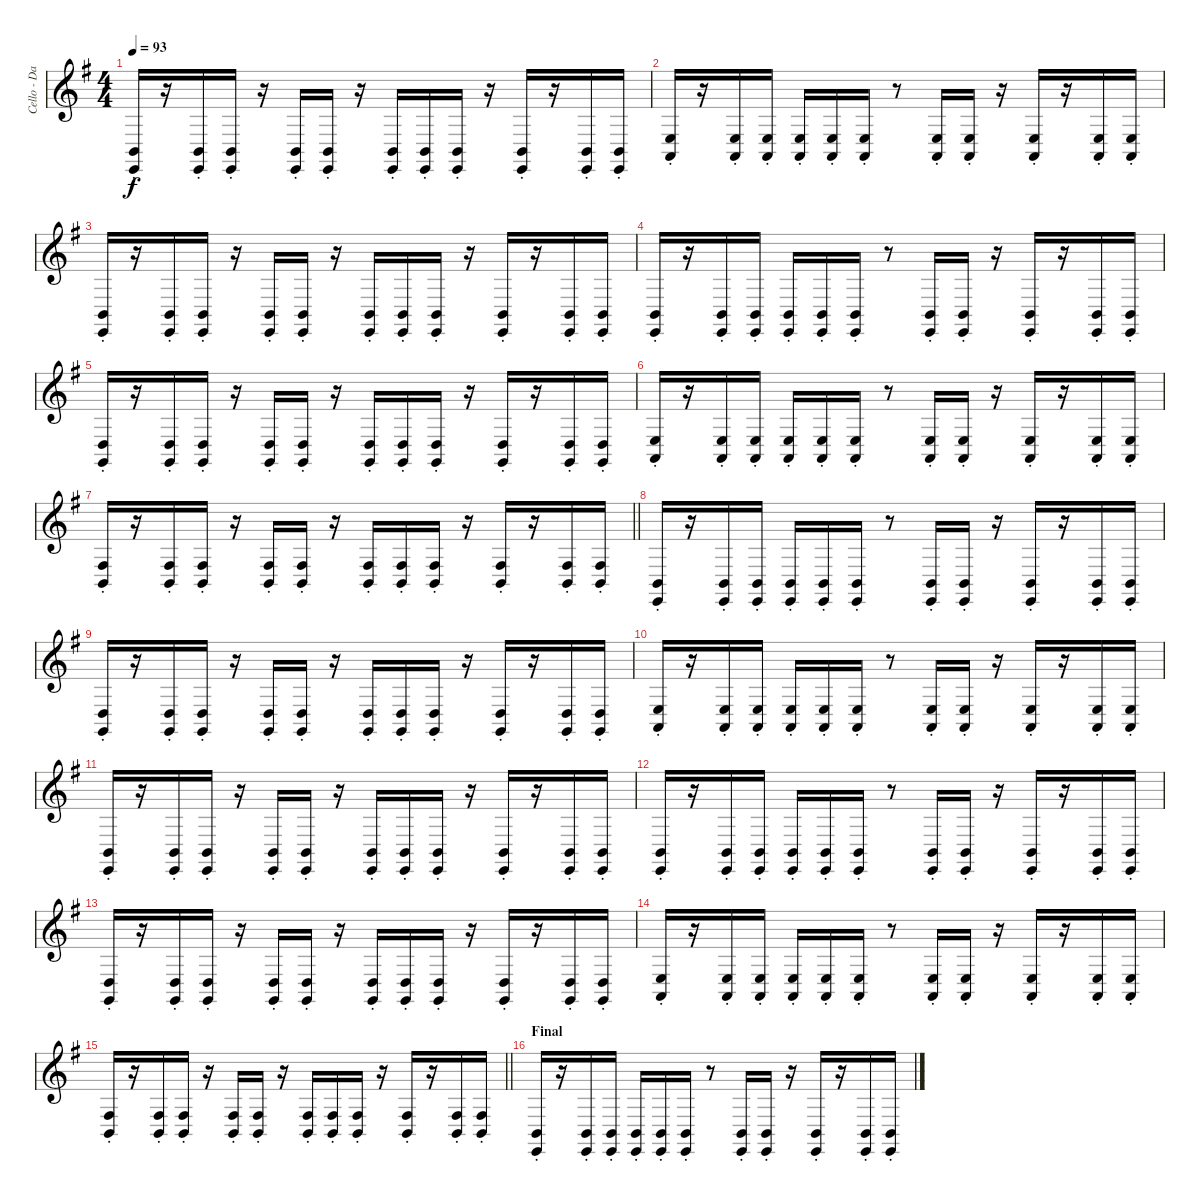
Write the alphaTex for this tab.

\track ("Cello - David Faber" "Cello - Da") {instrument stringensemble1}
\staff {score}
\tuning (A3 D3 G2 C2) {hide}
\ts (4 4)
\tempo 93
\clef g2
\ks eminor
(4.3{st} 4.4{st}).16{dy f} r.16 (4.3{st} 4.4{st}).16 (4.3{st} 4.4{st}).16 r.16 (4.3{st} 4.4{st}).16 (4.3{st} 4.4{st}).16 r.16 (4.3{st} 4.4{st}).16 (4.3{st} 4.4{st}).16 (4.3{st} 4.4{st}).16 r.16 (4.3{st} 4.4{st}).16 r.16 (4.3{st} 4.4{st}).16 (4.3{st} 4.4{st}).16 |
(9.3{st} 9.4{st}).16 r.16 (9.3{st} 9.4{st}).16 (9.3{st} 9.4{st}).16 (9.3{st} 9.4{st}).16 (9.3{st} 9.4{st}).16 (9.3{st} 9.4{st}).16 r.8 (9.3{st} 9.4{st}).16 (9.3{st} 9.4{st}).16 r.16 (9.3{st} 9.4{st}).16 r.16 (9.3{st} 9.4{st}).16 (9.3{st} 9.4{st}).16 |
(4.3{st} 4.4{st}).16 r.16 (4.3{st} 4.4{st}).16 (4.3{st} 4.4{st}).16 r.16 (4.3{st} 4.4{st}).16 (4.3{st} 4.4{st}).16 r.16 (4.3{st} 4.4{st}).16 (4.3{st} 4.4{st}).16 (4.3{st} 4.4{st}).16 r.16 (4.3{st} 4.4{st}).16 r.16 (4.3{st} 4.4{st}).16 (4.3{st} 4.4{st}).16 |
(4.3{st} 4.4{st}).16 r.16 (4.3{st} 4.4{st}).16 (4.3{st} 4.4{st}).16 (4.3{st} 4.4{st}).16 (4.3{st} 4.4{st}).16 (4.3{st} 4.4{st}).16 r.8 (4.3{st} 4.4{st}).16 (4.3{st} 4.4{st}).16 r.16 (4.3{st} 4.4{st}).16 r.16 (4.3{st} 4.4{st}).16 (4.3{st} 4.4{st}).16 |
(7.3{st} 7.4{st}).16 r.16 (7.3{st} 7.4{st}).16 (7.3{st} 7.4{st}).16 r.16 (7.3{st} 7.4{st}).16 (7.3{st} 7.4{st}).16 r.16 (7.3{st} 7.4{st}).16 (7.3{st} 7.4{st}).16 (7.3{st} 7.4{st}).16 r.16 (7.3{st} 7.4{st}).16 r.16 (7.3{st} 7.4{st}).16 (7.3{st} 7.4{st}).16 |
(9.3{st} 9.4{st}).16 r.16 (9.3{st} 9.4{st}).16 (9.3{st} 9.4{st}).16 (9.3{st} 9.4{st}).16 (9.3{st} 9.4{st}).16 (9.3{st} 9.4{st}).16 r.8 (9.3{st} 9.4{st}).16 (9.3{st} 9.4{st}).16 r.16 (9.3{st} 9.4{st}).16 r.16 (9.3{st} 9.4{st}).16 (9.3{st} 9.4{st}).16 |
\barLineRight lightlight
(11.3{st} 11.4{st}).16 r.16 (11.3{st} 11.4{st}).16 (11.3{st} 11.4{st}).16 r.16 (11.3{st} 11.4{st}).16 (11.3{st} 11.4{st}).16 r.16 (11.3{st} 11.4{st}).16 (11.3{st} 11.4{st}).16 (11.3{st} 11.4{st}).16 r.16 (11.3{st} 11.4{st}).16 r.16 (11.3{st} 11.4{st}).16 (11.3{st} 11.4{st}).16 |
(4.3{st} 4.4{st}).16 r.16 (4.3{st} 4.4{st}).16 (4.3{st} 4.4{st}).16 (4.3{st} 4.4{st}).16 (4.3{st} 4.4{st}).16 (4.3{st} 4.4{st}).16 r.8 (4.3{st} 4.4{st}).16 (4.3{st} 4.4{st}).16 r.16 (4.3{st} 4.4{st}).16 r.16 (4.3{st} 4.4{st}).16 (4.3{st} 4.4{st}).16 |
(7.3{st} 7.4{st}).16 r.16 (7.3{st} 7.4{st}).16 (7.3{st} 7.4{st}).16 r.16 (7.3{st} 7.4{st}).16 (7.3{st} 7.4{st}).16 r.16 (7.3{st} 7.4{st}).16 (7.3{st} 7.4{st}).16 (7.3{st} 7.4{st}).16 r.16 (7.3{st} 7.4{st}).16 r.16 (7.3{st} 7.4{st}).16 (7.3{st} 7.4{st}).16 |
(9.3{st} 9.4{st}).16 r.16 (9.3{st} 9.4{st}).16 (9.3{st} 9.4{st}).16 (9.3{st} 9.4{st}).16 (9.3{st} 9.4{st}).16 (9.3{st} 9.4{st}).16 r.8 (9.3{st} 9.4{st}).16 (9.3{st} 9.4{st}).16 r.16 (9.3{st} 9.4{st}).16 r.16 (9.3{st} 9.4{st}).16 (9.3{st} 9.4{st}).16 |
(4.3{st} 4.4{st}).16 r.16 (4.3{st} 4.4{st}).16 (4.3{st} 4.4{st}).16 r.16 (4.3{st} 4.4{st}).16 (4.3{st} 4.4{st}).16 r.16 (4.3{st} 4.4{st}).16 (4.3{st} 4.4{st}).16 (4.3{st} 4.4{st}).16 r.16 (4.3{st} 4.4{st}).16 r.16 (4.3{st} 4.4{st}).16 (4.3{st} 4.4{st}).16 |
(4.3{st} 4.4{st}).16 r.16 (4.3{st} 4.4{st}).16 (4.3{st} 4.4{st}).16 (4.3{st} 4.4{st}).16 (4.3{st} 4.4{st}).16 (4.3{st} 4.4{st}).16 r.8 (4.3{st} 4.4{st}).16 (4.3{st} 4.4{st}).16 r.16 (4.3{st} 4.4{st}).16 r.16 (4.3{st} 4.4{st}).16 (4.3{st} 4.4{st}).16 |
(7.3{st} 7.4{st}).16 r.16 (7.3{st} 7.4{st}).16 (7.3{st} 7.4{st}).16 r.16 (7.3{st} 7.4{st}).16 (7.3{st} 7.4{st}).16 r.16 (7.3{st} 7.4{st}).16 (7.3{st} 7.4{st}).16 (7.3{st} 7.4{st}).16 r.16 (7.3{st} 7.4{st}).16 r.16 (7.3{st} 7.4{st}).16 (7.3{st} 7.4{st}).16 |
(9.3{st} 9.4{st}).16 r.16 (9.3{st} 9.4{st}).16 (9.3{st} 9.4{st}).16 (9.3{st} 9.4{st}).16 (9.3{st} 9.4{st}).16 (9.3{st} 9.4{st}).16 r.8 (9.3{st} 9.4{st}).16 (9.3{st} 9.4{st}).16 r.16 (9.3{st} 9.4{st}).16 r.16 (9.3{st} 9.4{st}).16 (9.3{st} 9.4{st}).16 |
\barLineRight lightlight
(11.3{st} 11.4{st}).16 r.16 (11.3{st} 11.4{st}).16 (11.3{st} 11.4{st}).16 r.16 (11.3{st} 11.4{st}).16 (11.3{st} 11.4{st}).16 r.16 (11.3{st} 11.4{st}).16 (11.3{st} 11.4{st}).16 (11.3{st} 11.4{st}).16 r.16 (11.3{st} 11.4{st}).16 r.16 (11.3{st} 11.4{st}).16 (11.3{st} 11.4{st}).16 |
\section ("" "Final")
(4.3{st} 4.4{st}).16 r.16 (4.3{st} 4.4{st}).16 (4.3{st} 4.4{st}).16 (4.3{st} 4.4{st}).16 (4.3{st} 4.4{st}).16 (4.3{st} 4.4{st}).16 r.8 (4.3{st} 4.4{st}).16 (4.3{st} 4.4{st}).16 r.16 (4.3{st} 4.4{st}).16 r.16 (4.3{st} 4.4{st}).16 (4.3{st} 4.4{st}).16
